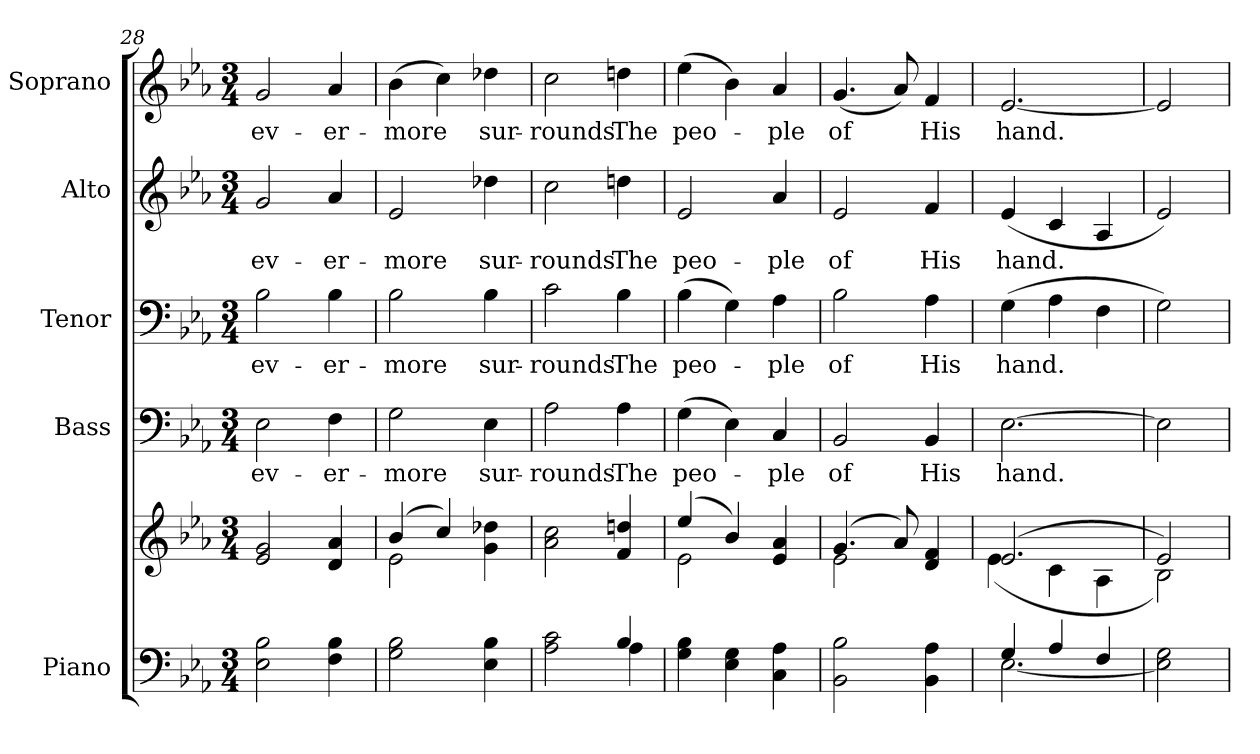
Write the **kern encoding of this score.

**kern	**kern	**kern	**text	**kern	**text	**kern	**text	**kern	**text
*part5	*part5	*part4	*part4	*part3	*part3	*part2	*part2	*part1	*part1
*staff6	*staff5	*staff4	*staff4	*staff3	*staff3	*staff2	*staff2	*staff1	*staff1
*I"Piano	*	*I"Bass	*	*I"Tenor	*	*I"Alto	*	*I"Soprano	*
*I'Pno.	*	*I'B.	*	*I'T.	*	*I'A.	*	*I'S.	*
*clefF4	*clefG2	*clefF4	*	*clefF4	*	*clefG2	*	*clefG2	*
*k[b-e-a-]	*k[b-e-a-]	*k[b-e-a-]	*	*k[b-e-a-]	*	*k[b-e-a-]	*	*k[b-e-a-]	*
*E-:	*E-:	*E-:	*	*E-:	*	*E-:	*	*E-:	*
*M3/4	*M3/4	*M3/4	*	*M3/4	*	*M3/4	*	*M3/4	*
=28	=28	=28	=28	=28	=28	=28	=28	=28	=28
!	!	!	!LO:LY:b:color=#000000	!	!	!	!	!	!
!	!	!	!	!	!LO:LY:b:color=#000000	!	!	!	!
!	!	!	!	!	!	!	!LO:LY:b:color=#000000	!	!
!	!	!	!	!	!	!	!	!	!LO:LY:b:color=#000000
2E-i\ 2B-i	2e-i/ 2gi	2E-i\	ev-	2B-i\	ev-	2gi/	ev-	2gi/	ev-
!	!	!	!LO:LY:b:color=#000000	!	!	!	!	!	!
!	!	!	!	!	!LO:LY:b:color=#000000	!	!	!	!
!	!	!	!	!	!	!	!LO:LY:b:color=#000000	!	!
!	!	!	!	!	!	!	!	!	!LO:LY:b:color=#000000
4Fi\ 4B-i	4di/ 4a-i	4Fi\	-er-	4B-i\	-er-	4a-i/	-er-	4a-i/	-er-
=29	=29	=29	=29	=29	=29	=29	=29	=29	=29
*	*^	*	*	*	*	*	*	*	*
!	!	!	!	!LO:LY:b:color=#000000	!	!	!	!	!	!
!	!	!	!	!	!	!LO:LY:b:color=#000000	!	!	!	!
!	!	!	!	!	!	!	!	!LO:LY:b:color=#000000	!	!
!	!	!	!	!	!	!	!	!	!	!LO:LY:b:color=#000000
2Gi\ 2B-i	(4b-i/	2e-i\	2Gi\	-more	2B-i\	-more	2e-i/	-more	(4b-i\	-more
.	4cci/)	.	.	.	.	.	.	.	4cci\)	.
!	!	!	!	!LO:LY:b:color=#000000	!	!	!	!	!	!
!	!	!	!	!	!	!LO:LY:b:color=#000000	!	!	!	!
!	!	!	!	!	!	!	!	!LO:LY:b:color=#000000	!	!
!	!	!	!	!	!	!	!	!	!	!LO:LY:b:color=#000000
4E-i\ 4B-i	4gi\ 4dd-Xi	4ryy	4E-i\	sur-	4B-i\	sur-	4dd-Xi\	sur-	4dd-Xi\	sur-
*	*v	*v	*	*	*	*	*	*	*	*
=30	=30	=30	=30	=30	=30	=30	=30	=30	=30
*^	*	*	*	*	*	*	*	*	*
*	*	*^	*	*	*	*	*	*	*	*
!	!	!	!	!	!LO:LY:b:color=#000000	!	!	!	!	!	!
*	*	*v	*v	*	*	*	*	*	*	*	*
*	*	*^	*	*	*	*	*	*	*	*
!	!	!	!	!	!	!	!LO:LY:b:color=#000000	!	!	!	!
*	*	*v	*v	*	*	*	*	*	*	*	*
*	*	*^	*	*	*	*	*	*	*	*
!	!	!	!	!	!	!	!	!	!LO:LY:b:color=#000000	!	!
*	*	*v	*v	*	*	*	*	*	*	*	*
*	*	*^	*	*	*	*	*	*	*	*
!	!	!	!	!	!	!	!	!	!	!	!LO:LY:b:color=#000000
*	*	*v	*v	*	*	*	*	*	*	*	*
2A-i\ 2ci	2ryy	2a-i\ 2cci	2A-i\	-rounds	2ci\	-rounds	2cci\	-rounds	2cci\	-rounds
!	!	!	!	!LO:LY:b:color=#000000	!	!	!	!	!	!
!	!	!	!	!	!	!LO:LY:b:color=#000000	!	!	!	!
!	!	!	!	!	!	!	!	!LO:LY:b:color=#000000	!	!
!	!	!	!	!	!	!	!	!	!	!LO:LY:b:color=#000000
4B-i/	4A-i\	4fi/ 4ddni	4A-i\	The	4B-i\	The	4ddni\	The	4ddni\	The
*v	*v	*	*	*	*	*	*	*	*	*
!!LO:PB:g=z
=31	=31	=31	=31	=31	=31	=31	=31	=31	=31
*	*^	*	*	*	*	*	*	*	*
*^	*	*	*	*	*	*	*	*	*	*
!	!	!	!	!	!LO:LY:b:color=#000000	!	!	!	!	!	!
*v	*v	*	*	*	*	*	*	*	*	*	*
*^	*	*	*	*	*	*	*	*	*	*
!	!	!	!	!	!	!	!LO:LY:b:color=#000000	!	!	!	!
*v	*v	*	*	*	*	*	*	*	*	*	*
*^	*	*	*	*	*	*	*	*	*	*
!	!	!	!	!	!	!	!	!	!LO:LY:b:color=#000000	!	!
*v	*v	*	*	*	*	*	*	*	*	*	*
*^	*	*	*	*	*	*	*	*	*	*
!	!	!	!	!	!	!	!	!	!	!	!LO:LY:b:color=#000000
*v	*v	*	*	*	*	*	*	*	*	*	*
4Gi\ 4B-i	(4ee-i/	2e-i\	(4Gi\	peo-	(4B-i\	peo-	2e-i/	peo-	(4ee-i\	peo-
4E-i\ 4Gi	4b-i/)	.	4E-i\)	.	4Gi\)	.	.	.	4b-i\)	.
!	!	!	!	!LO:LY:b:color=#000000	!	!	!	!	!	!
!	!	!	!	!	!	!LO:LY:b:color=#000000	!	!	!	!
!	!	!	!	!	!	!	!	!LO:LY:b:color=#000000	!	!
!	!	!	!	!	!	!	!	!	!	!LO:LY:b:color=#000000
4Ci\ 4A-i	4e-i/ 4a-i	4ryy	4Ci/	-ple	4A-i\	-ple	4a-i/	-ple	4a-i/	-ple
=32	=32	=32	=32	=32	=32	=32	=32	=32	=32	=32
!	!	!	!	!LO:LY:b:color=#000000	!	!	!	!	!	!
!	!	!	!	!	!	!LO:LY:b:color=#000000	!	!	!	!
!	!	!	!	!	!	!	!	!LO:LY:b:color=#000000	!	!
!	!	!	!	!	!	!	!	!	!	!LO:LY:b:color=#000000
2BB-i\ 2B-i	(4.gi/	2e-i\	2BB-i/	of	2B-i\	of	2e-i/	of	(4.gi/	of
.	8a-i/)	.	.	.	.	.	.	.	8a-i/)	.
!	!	!	!	!LO:LY:b:color=#000000	!	!	!	!	!	!
!	!	!	!	!	!	!LO:LY:b:color=#000000	!	!	!	!
!	!	!	!	!	!	!	!	!LO:LY:b:color=#000000	!	!
!	!	!	!	!	!	!	!	!	!	!LO:LY:b:color=#000000
4BB-i\ 4A-i	4di/ 4fi	4ryy	4BB-i/	His	4A-i\	His	4fi/	His	4fi/	His
=33	=33	=33	=33	=33	=33	=33	=33	=33	=33	=33
*^	*	*	*	*	*	*	*	*	*	*
!	!	!	!	!	!LO:LY:b:color=#000000	!	!	!	!	!	!
!	!	!	!	!	!	!	!LO:LY:b:color=#000000	!	!	!	!
!	!	!	!	!	!	!	!	!	!LO:LY:b:color=#000000	!	!
!	!	!	!	!	!	!	!	!	!	!	!LO:LY:b:color=#000000
4Gi/	[<2.E-i\	(2.e-i/	(4e-i\	[>2.E-i\	hand.	(4Gi\	hand.	(4e-i/	hand.	[<2.e-i/	hand.
4A-i/	.	.	4ci\	.	.	4A-i\	.	4ci/	.	.	.
4Fi/	.	.	4A-i\	.	.	4Fi\	.	4A-i/	.	.	.
*v	*v	*	*	*	*	*	*	*	*	*	*
=34	=34	=34	=34	=34	=34	=34	=34	=34	=34	=34
2E-i\] 2Gi	2e-i/)	2B-i\)	2E-i\]	.	2Gi\)	.	2e-i/)	.	2e-i/]	.
*	*v	*v	*	*	*	*	*	*	*	*
=	=	=	=	=	=	=	=	=	=
*-	*-	*-	*-	*-	*-	*-	*-	*-	*-
